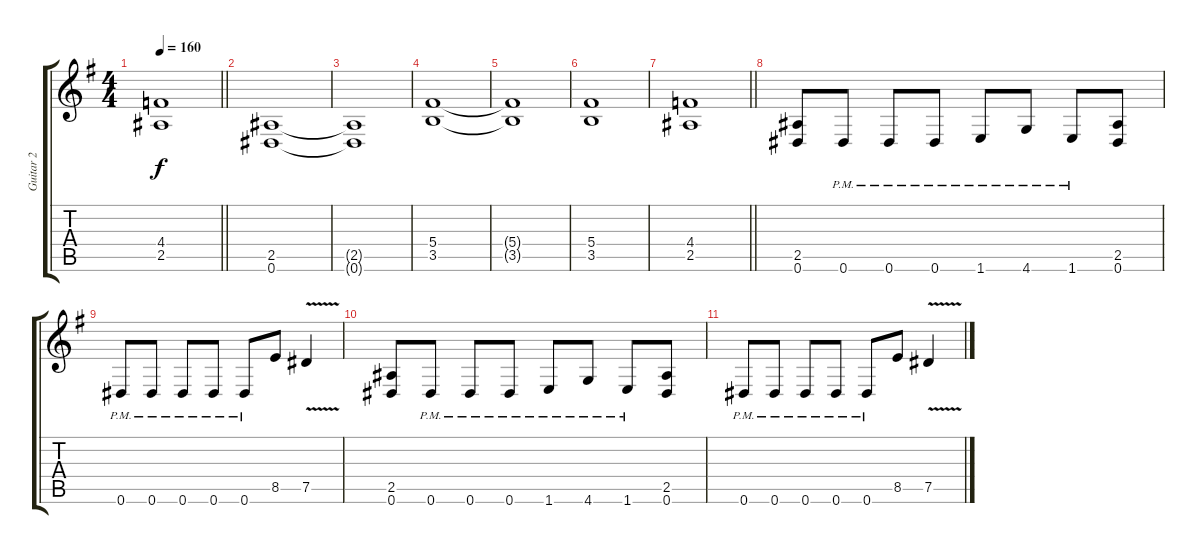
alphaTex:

\track ("Guitar 2" "Guitar 2") {instrument distortionguitar}
\staff {score tabs}
\tuning (Eb4 Bb3 Gb3 Db3 Ab2 Eb2) {hide}
\ts (4 4)
\tempo 160
\clef g2
\barLineRight lightlight
\ks g
(4.4 2.5).1{dy f} |
(2.5 0.6).1 |
(2.5{t} 0.6{t}).1 |
(5.4 3.5).1 |
(5.4{t} 3.5{t}).1 |
(5.4 3.5).1 |
\barLineRight lightlight
(4.4 2.5).1 |
(2.5 0.6).8 0.6{pm}.8 0.6{pm}.8 0.6{pm}.8 1.6{pm}.8 4.6{pm}.8 1.6{pm}.8 (2.5 0.6).8 |
0.6{pm}.8 0.6{pm}.8 0.6{pm}.8 0.6{pm}.8 0.6{pm}.8 8.5.8 7.5{v}.4 |
(2.5 0.6).8 0.6{pm}.8 0.6{pm}.8 0.6{pm}.8 1.6{pm}.8 4.6{pm}.8 1.6{pm}.8 (2.5 0.6).8 |
0.6{pm}.8 0.6{pm}.8 0.6{pm}.8 0.6{pm}.8 0.6{pm}.8 8.5.8 7.5{v}.4
